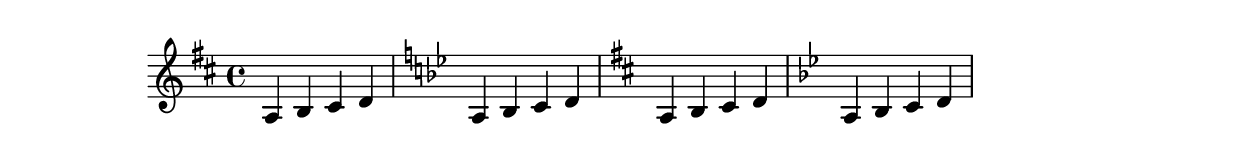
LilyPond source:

%% Do not edit this file; it is auto-generated from LSR http://lsr.dsi.unimi.it
%% This file is in the public domain.
\version "2.11.51"

\header {
  lsrtags = "pitches"

doctitlees = "Evitar que se impriman becuadros cuando cambia la armadura"
texidoces = "
Cuando cambia la armadura de la tonalidad, se imprimen becuadros
automáticamente para cancelar las alteraciones de las armaduras
anteriores.  Esto se puede evitar estableciendo al valor \"falso\" la
propiedad @code{printKeyCancellation} del contexto @code{Staff}.

"
  texidoc = "
When the key signature changes, natural signs are automatically printed
to cancel any accidentals from previous key signatures.  This may be
prevented by setting to \"false\" the @code{printKeyCancellation}
property in the @code{Staff} context. 

"
  doctitle = "Preventing natural signs from being printed when the key signature changes"
} % begin verbatim
\relative c' {
  \key d \major
  a4 b cis d
  \key g \minor
  a4 bes c d
  \set Staff.printKeyCancellation = ##f
  \key d \major
  a4 b cis d
  \key g \minor
  a4 bes c d
}
